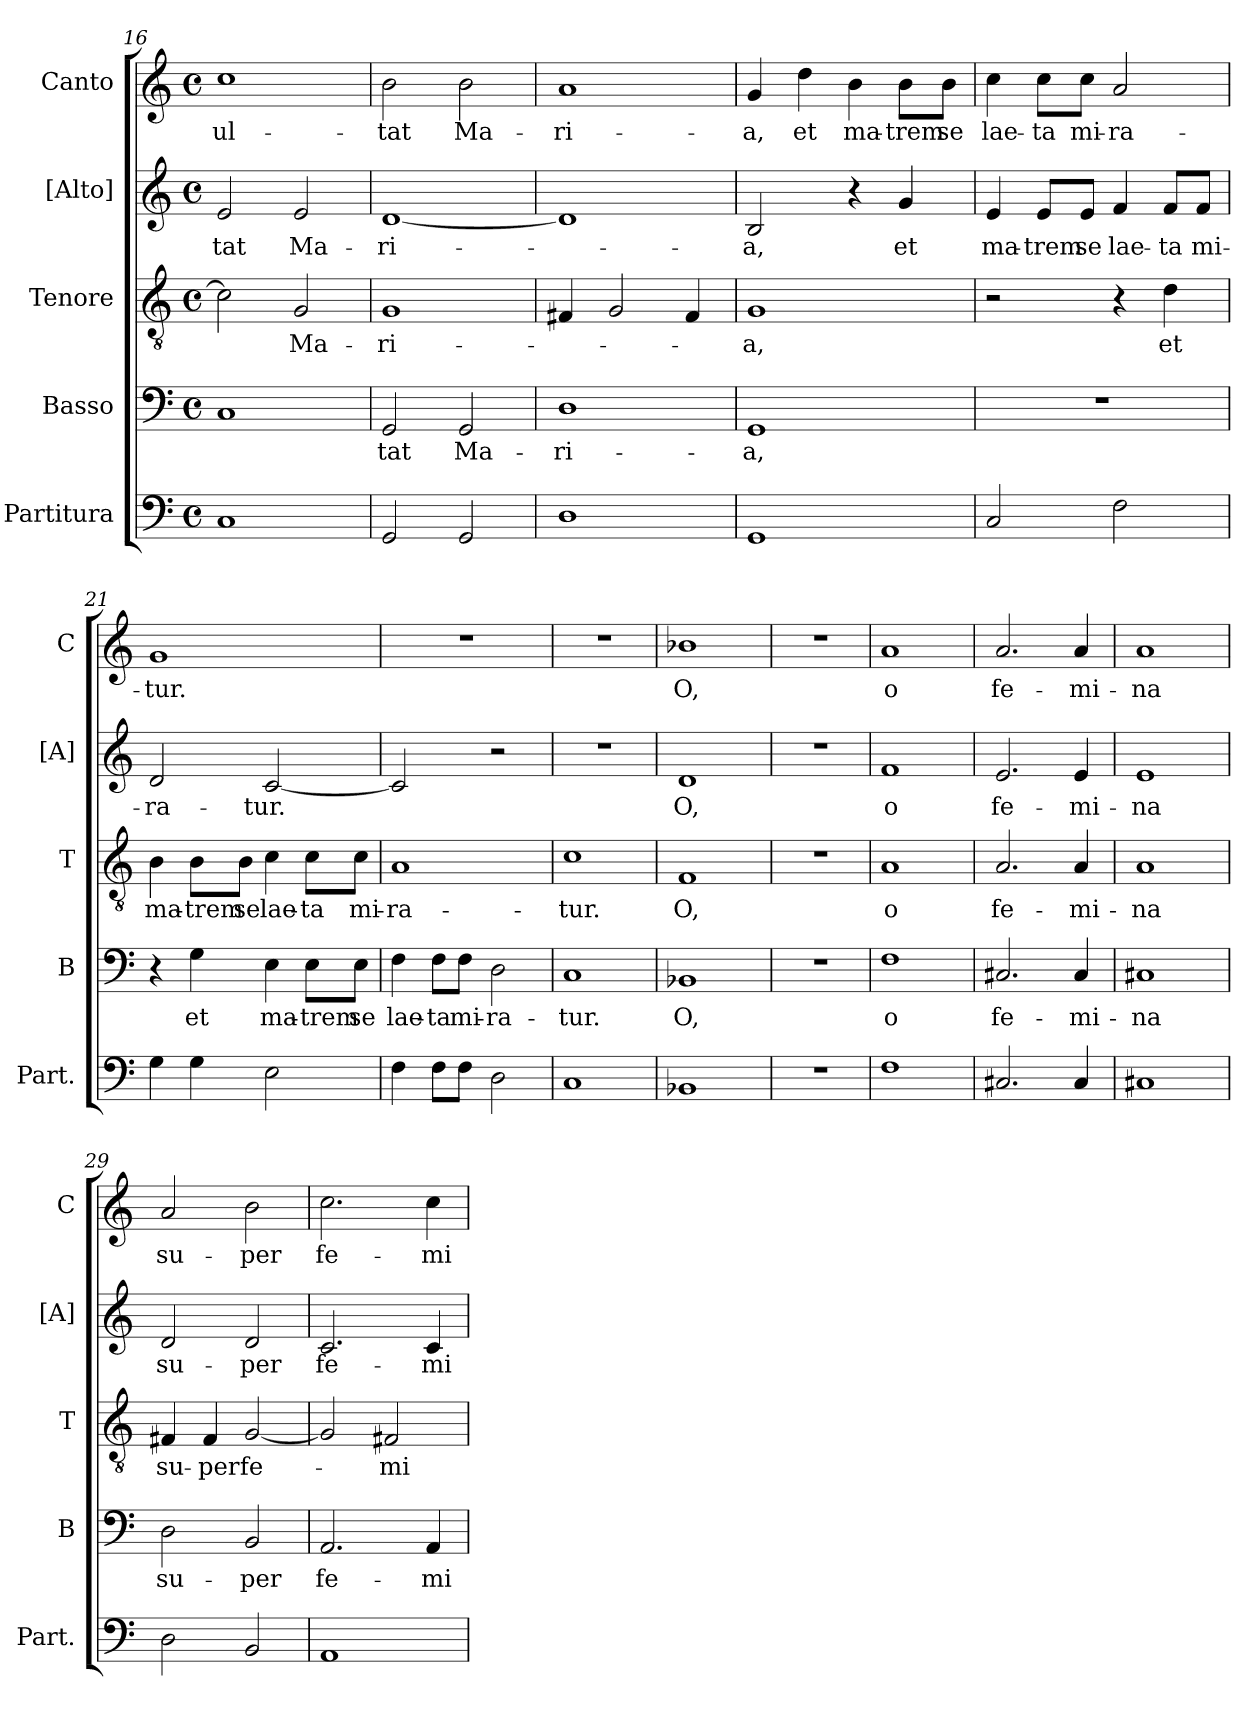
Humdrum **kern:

**kern	**kern	**text	**kern	**text	**kern	**text	**kern	**text
*part5	*part4	*part4	*part3	*part3	*part2	*part2	*part1	*part1
*staff5	*staff4	*staff4	*staff3	*staff3	*staff2	*staff2	*staff1	*staff1
*I"Partitura	*I"Basso	*	*I"Tenore	*	*I"[Alto]	*	*I"Canto	*
*I'Part.	*I'B	*	*I'T	*	*I'[A]	*	*I'C	*
*clefF4	*clefF4	*	*clefGv2	*	*clefG2	*	*clefG2	*
*k[]	*k[]	*	*k[]	*	*k[]	*	*k[]	*
*M4/4	*M4/4	*	*M4/4	*	*M4/4	*	*M4/4	*
*met(c)	*met(c)	*	*met(c)	*	*met(c)	*	*met(c)	*
=16	=16	=16	=16	=16	=16	=16	=16	=16
1C	1C	.	2c\]	.	2e/	-tat	1cc	-ul-
.	.	.	2G/	Ma-	2e/	Ma-	.	.
=17	=17	=17	=17	=17	=17	=17	=17	=17
2GG/	2GG/	-tat	1G	-ri-	[1d	-ri-	2b\	-tat
2GG/	2GG/	Ma-	.	.	.	.	2b\	Ma-
=18	=18	=18	=18	=18	=18	=18	=18	=18
1D	1D	-ri-	4F#X/	.	1d]	.	1a	-ri-
.	.	.	2G/	.	.	.	.	.
.	.	.	4F#/	.	.	.	.	.
=19	=19	=19	=19	=19	=19	=19	=19	=19
1GG	1GG	-a,	1G	-a,	2B/	-a,	4g/	-a,
.	.	.	.	.	.	.	4dd\	et
.	.	.	.	.	4r	.	4b\	ma-
.	.	.	.	.	4g/	et	8b\L	-trem
.	.	.	.	.	.	.	8b\J	se
=20	=20	=20	=20	=20	=20	=20	=20	=20
2C/	1r	.	2r	.	4e/	ma-	4cc\	lae-
.	.	.	.	.	8e/L	-trem	8cc\L	-ta
.	.	.	.	.	8e/J	se	8cc\J	mi-
2F\	.	.	4r	.	4f/	lae-	2a/	-ra-
.	.	.	4d\	et	8f/L	-ta	.	.
.	.	.	.	.	8f/J	mi-	.	.
=21	=21	=21	=21	=21	=21	=21	=21	=21
4G\	4r	.	4B\	ma-	2d/	-ra-	1g	-tur.
4G\	4G\	et	8B\L	-trem	.	.	.	.
.	.	.	8B\J	se	.	.	.	.
2E>\	4E\	ma-	4c\	lae-	[2c/	-tur.	.	.
.	8E\L	-trem	8c\L	-ta	.	.	.	.
.	8E\J	se	8c\J	mi-	.	.	.	.
=22	=22	=22	=22	=22	=22	=22	=22	=22
4F\	4F\	lae-	1A	-ra-	2c/]	.	1r	.
8F\L	8F\L	-ta	.	.	.	.	.	.
8F\J	8F\J	mi-	.	.	.	.	.	.
2D\	2D\	-ra-	.	.	2r	.	.	.
=23	=23	=23	=23	=23	=23	=23	=23	=23
1C	1C	-tur.	1c	-tur.	1r	.	1r	.
=24	=24	=24	=24	=24	=24	=24	=24	=24
1BB-X	1BB-X	O,	1F	O,	1d	O,	1b-X	O,
=25	=25	=25	=25	=25	=25	=25	=25	=25
1r	1r	.	1r	.	1r	.	1r	.
=26	=26	=26	=26	=26	=26	=26	=26	=26
1F	1F	o	1A	o	1f	o	1a	o
=27	=27	=27	=27	=27	=27	=27	=27	=27
2.C#X>/	2.C#X/	fe-	2.A/	fe-	2.e/	fe-	2.a/	fe-
4C#/	4C#/	-mi-	4A/	-mi-	4e/	-mi-	4a/	-mi-
=28	=28	=28	=28	=28	=28	=28	=28	=28
1C#X	1C#X	-na	1A	-na	1e	-na	1a	-na
=29	=29	=29	=29	=29	=29	=29	=29	=29
2D\	2D\	su-	4F#X/	su-	2d/	su-	2a/	su-
.	.	.	4F#/	-per	.	.	.	.
2BB>/	2BB/	-per	[2G/	fe-	2d/	-per	2b\	-per
=30	=30	=30	=30	=30	=30	=30	=30	=30
1AA	2.AA/	fe-	2G/]	.	2.c/	fe-	2.cc\	fe-
.	.	.	2F#X/	-mi-	.	.	.	.
.	4AA/	-mi-	.	.	4c/	-mi-	4cc\	-mi-
=	=	=	=	=	=	=	=	=
*-	*-	*-	*-	*-	*-	*-	*-	*-
